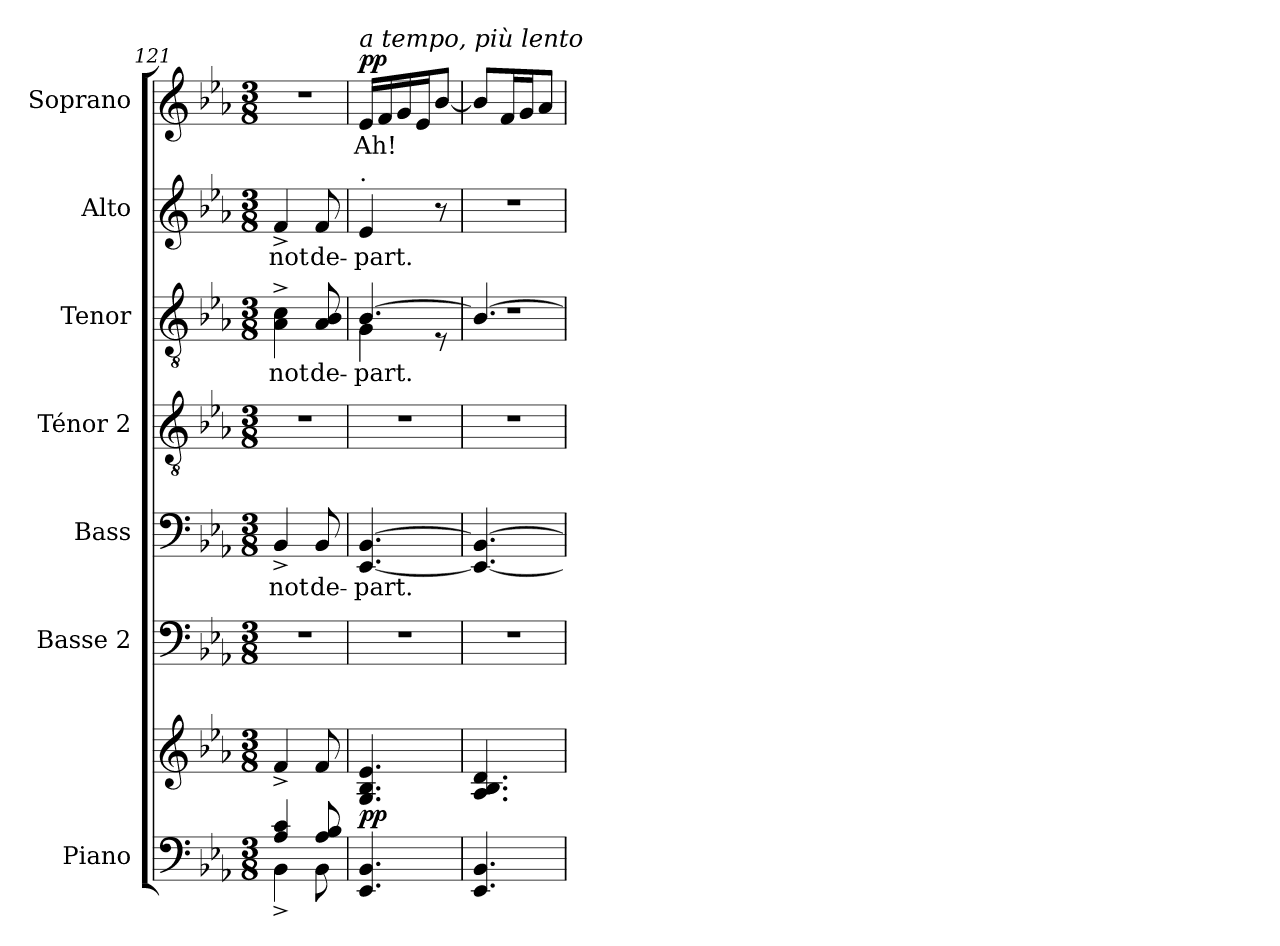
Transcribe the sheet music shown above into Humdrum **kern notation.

**kern	**kern	**dynam	**kern	**kern	**text	**kern	**kern	**text	**kern	**text	**kern	**text	**dynam
*part7	*part7	*part7	*part6	*part5	*part5	*part4	*part3	*part3	*part2	*part2	*part1	*part1	*part1
*staff8	*staff7	*staff7/8	*staff6	*staff5	*staff5	*staff4	*staff3	*staff3	*staff2	*staff2	*staff1	*staff1	*staff1
*I"Piano	*	*	*I"Basse 2	*I"Bass	*	*I"Ténor 2	*I"Tenor	*	*I"Alto	*	*I"Soprano	*	*
*I'Pno	*	*	*	*	*	*	*	*	*	*	*	*	*
*clefF4	*clefG2	*	*clefF4	*clefF4	*	*clefGv2	*clefGv2	*	*clefG2	*	*clefG2	*	*
*k[b-e-a-]	*k[b-e-a-]	*	*k[b-e-a-]	*k[b-e-a-]	*	*k[b-e-a-]	*k[b-e-a-]	*	*k[b-e-a-]	*	*k[b-e-a-]	*	*
*M3/8	*M3/8	*	*M3/8	*M3/8	*	*M3/8	*M3/8	*	*M3/8	*	*M3/8	*	*
=121	=121	=121	=121	=121	=121	=121	=121	=121	=121	=121	=121	=121	=121
*^	*	*	*	*	*	*	*	*	*	*	*	*	*
!	!	!	!	!	!	!LO:LY:b	!	!	!LO:LY:b	!	!LO:LY:b	!	!	!
4A-!/ 4c!/	4BB-^!\	4f^!/	.	4.r	4BB-^/	not	4.r	4A-\^ 4c\^	not	4f^/	not	4.r	.	.
!	!	!	!	!	!	!LO:LY:b	!	!	!LO:LY:b	!	!LO:LY:b	!	!	!
8A-!/ 8B-!/	8BB-!\	8f!/	.	.	8BB-/	de-	.	8A-/ 8B-/	de-	8f/	de-	.	.	.
*v	*v	*	*	*	*	*	*	*	*	*	*	*	*	*
=122	=122	=122	=122	=122	=122	=122	=122	=122	=122	=122	=122	=122	=122
*	*	*	*	*	*	*	*	*	*	*	*MM70	*	*
*^	*	*	*	*	*	*	*	*	*	*	*	*	*
!	!	!	!	!	!	!	!	!	!	!	!	!LO:TX:a:i:t=a tempo, più lento	!	!
!	!	!	!	!	!	!	!	!	!	!LO:TX:a:t=.	!	!	!	!
!LO:TX:a:i:t=a tempo, più lento	!	!	!	!	!	!	!	!	!	!	!	!	!	!
!	!	!	!LO:DY:a=2	!	!	!LO:LY:b	!	!	!LO:LY:b	!	!LO:LY:b	!	!LO:LY:b	!LO:DY:a
*v	*v	*	*	*	*	*	*	*^	*	*	*	*	*	*
4.EE-/ 4.BB-/	4.G/ 4.B-/ 4.e-/	pp	4.r	[4.EE-/ [4.BB-/	-part.	4.r	[4.B-/	4G\	-part.	4e-/	-part.	16e-/LL	Ah!	pp
.	.	.	.	.	.	.	.	.	.	.	.	16f/	.	.
.	.	.	.	.	.	.	.	.	.	.	.	16g/	.	.
.	.	.	.	.	.	.	.	.	.	.	.	16e-/J	.	.
.	.	.	.	.	.	.	.	8r	.	8r	.	[8b-/J	.	.
=123	=123	=123	=123	=123	=123	=123	=123	=123	=123	=123	=123	=123	=123	=123
4.EE-/ 4.BB-/	4.A-/ 4.B-/ 4.d/	.	4.r	4.EE-/_ 4.BB-/_	.	4.r	4.B-/_	4.rd	.	4.r	.	8b-/L]	.	.
.	.	.	.	.	.	.	.	.	.	.	.	16f/L	.	.
.	.	.	.	.	.	.	.	.	.	.	.	16g/J	.	.
.	.	.	.	.	.	.	.	.	.	.	.	8a-/J	.	.
*	*	*	*	*	*	*	*v	*v	*	*	*	*	*	*
=	=	=	=	=	=	=	=	=	=	=	=	=	=
*-	*-	*-	*-	*-	*-	*-	*-	*-	*-	*-	*-	*-	*-
